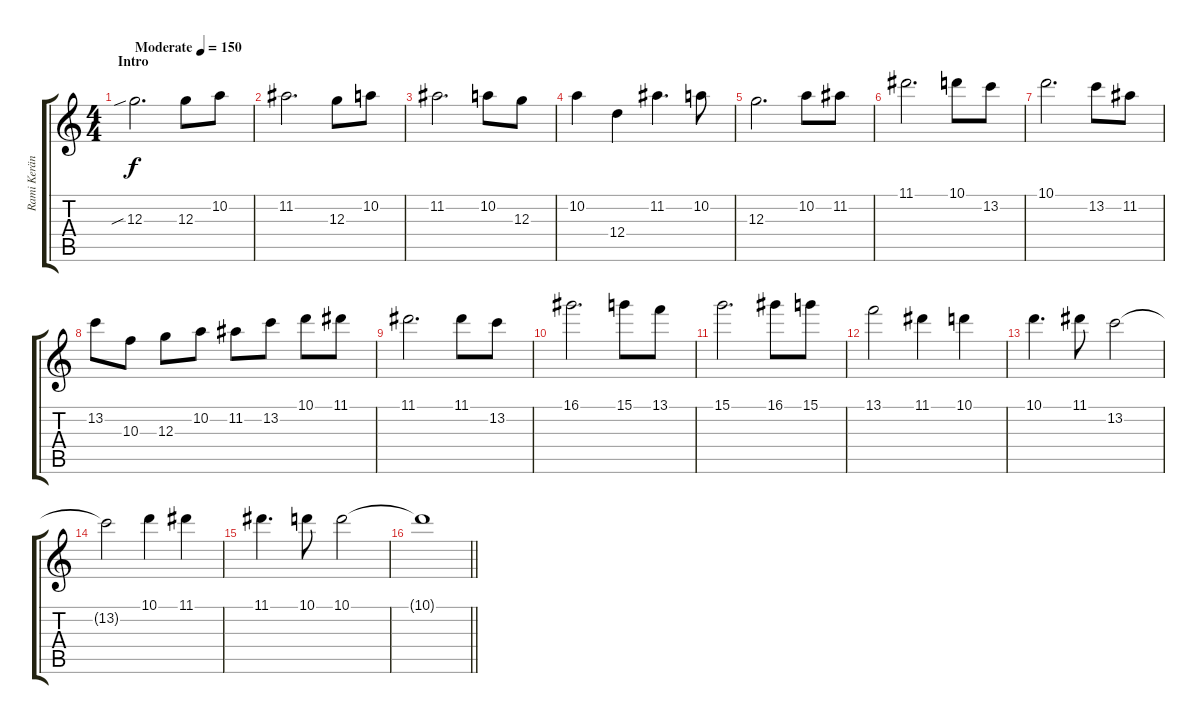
\track ("Rami Keränen" "Rami Kerän") {instrument distortionguitar}
\staff {score tabs}
\tuning (E4 B3 G3 D3 A2 E2) {hide}
\ts (4 4)
\section ("" "Intro")
\tempo (150 "Moderate")
\clef g2
\ks c
12.3{sib}.2{d dy f instrument distortionguitar} 12.3.8 10.2.8 |
11.2.2{d} 12.3.8 10.2.8 |
11.2.2{d} 10.2.8 12.3.8 |
10.2.4 12.4.4 11.2.4{d} 10.2.8 |
12.3.2{d} 10.2.8 11.2.8 |
11.1.2{d} 10.1.8 13.2.8 |
10.1.2{d} 13.2.8 11.2.8 |
13.2.8 10.3.8 12.3.8 10.2.8 11.2.8 13.2.8 10.1.8 11.1.8 |
11.1.2{d} 11.1.8 13.2.8 |
16.1.2{d} 15.1.8 13.1.8 |
15.1.2{d} 16.1.8 15.1.8 |
13.1.2 11.1.4 10.1.4 |
10.1.4{d} 11.1.8 13.2.2 |
13.2{t}.2 10.1.4 11.1.4 |
11.1.4{d} 10.1.8 10.1.2 |
\barLineRight lightlight
10.1{t}.1
